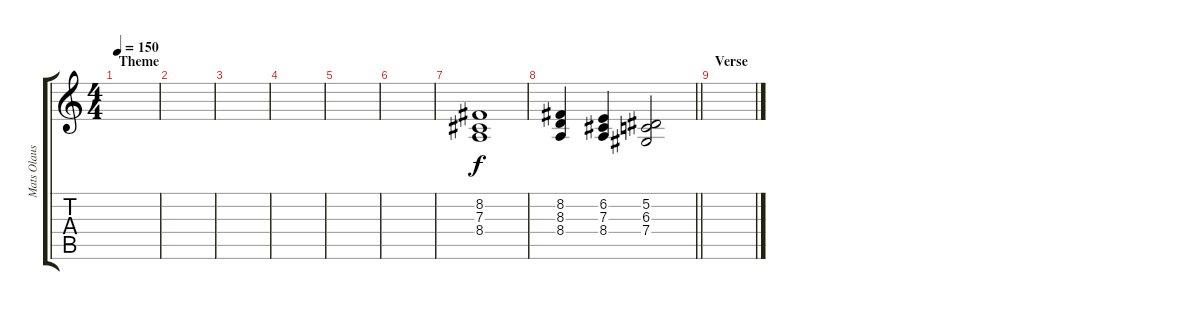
\track ("Mats Olausson" "Mats Olaus") {instrument choiraahs}
\staff {score tabs}
\tuning (Eb4 Bb3 Gb3 Db3 Ab2 Eb2) {hide}
\ts (4 4)
\section ("" "Theme")
\tempo 150
\clef g2
\ks c
|
|
|
|
|
|
(8.2 7.3 8.4).1 |
\barLineRight lightlight
(8.2 8.3 8.4).4 (6.2 7.3 8.4).4 (5.2 6.3 7.4).2 |
\section ("" "Verse")
